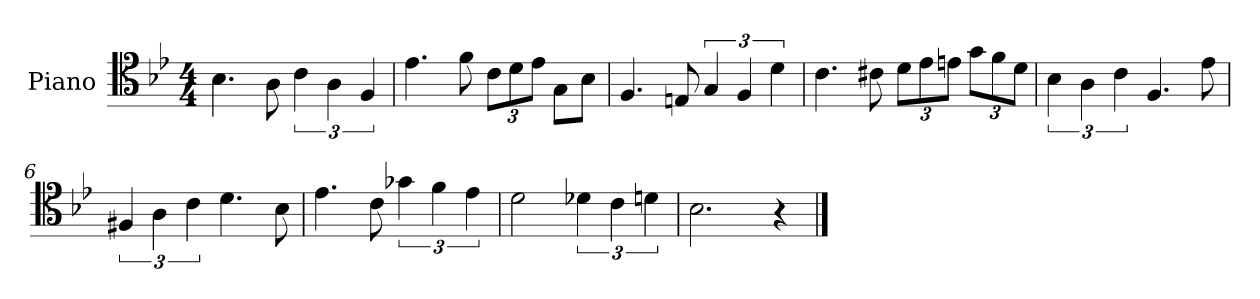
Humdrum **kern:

**kern
*part1
*staff1
*I"Piano
*I'Pno
*clefC4
*k[b-e-]
*B-:
*M4/4
=1
4.B-\
8A\
6c\
6A\
6F/
=2
4.e-\
8f\
12c\L
12d\
12e-\J
8G\L
8B-\J
=3
4.F/
8En/
6G/
6F/
6d\
=4
4.c\
8c#X\
12d\L
12e-\
12en\J
12g\L
12f\
12d\J
=5
6B-\
6A\
6c\
4.F/
8e-\
=6
6F#X/
6A\
6c\
4.d\
8B-\
=7
4.e-\
8c\
6g-X\
6f\
6e-\
=8
2d\
6d-X\
6c\
6dn\
=9
2.B-\
4r
==
*-
